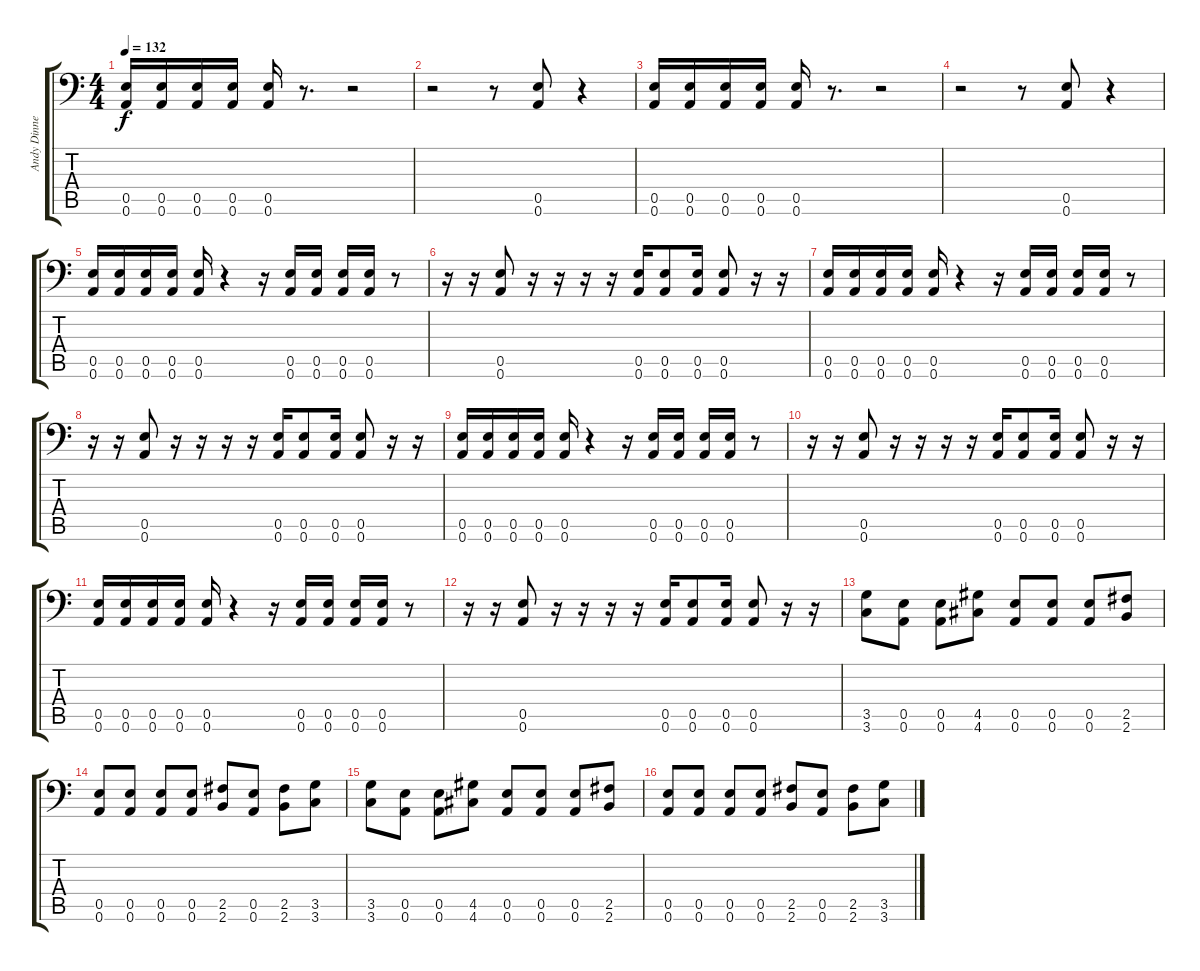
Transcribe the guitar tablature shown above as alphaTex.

\track ("Andy Dinner" "Andy Dinne") {instrument distortionguitar}
\staff {score tabs}
\tuning (B3 Gb3 D3 A2 E2 A1) {hide}
\ts (4 4)
\tempo 132
\clef f4
\ks c
(0.5 0.6).16{dy f} (0.5 0.6).16 (0.5 0.6).16 (0.5 0.6).16 (0.5 0.6).16 r.8{d} r.2 |
r.2 r.8 (0.5 0.6).8 r.4 |
(0.5 0.6).16 (0.5 0.6).16 (0.5 0.6).16 (0.5 0.6).16 (0.5 0.6).16 r.8{d} r.2 |
r.2 r.8 (0.5 0.6).8 r.4 |
(0.5 0.6).16 (0.5 0.6).16 (0.5 0.6).16 (0.5 0.6).16 (0.5 0.6).16 r.4 r.16 (0.5 0.6).16 (0.5 0.6).16 (0.5 0.6).16 (0.5 0.6).16 r.8 |
r.16 r.16 (0.5 0.6).8 r.16 r.16 r.16 r.16 (0.5 0.6).16 (0.5 0.6).8 (0.5 0.6).16 (0.5 0.6).8 r.16 r.16 |
(0.5 0.6).16 (0.5 0.6).16 (0.5 0.6).16 (0.5 0.6).16 (0.5 0.6).16 r.4 r.16 (0.5 0.6).16 (0.5 0.6).16 (0.5 0.6).16 (0.5 0.6).16 r.8 |
r.16 r.16 (0.5 0.6).8 r.16 r.16 r.16 r.16 (0.5 0.6).16 (0.5 0.6).8 (0.5 0.6).16 (0.5 0.6).8 r.16 r.16 |
(0.5 0.6).16 (0.5 0.6).16 (0.5 0.6).16 (0.5 0.6).16 (0.5 0.6).16 r.4 r.16 (0.5 0.6).16 (0.5 0.6).16 (0.5 0.6).16 (0.5 0.6).16 r.8 |
r.16 r.16 (0.5 0.6).8 r.16 r.16 r.16 r.16 (0.5 0.6).16 (0.5 0.6).8 (0.5 0.6).16 (0.5 0.6).8 r.16 r.16 |
(0.5 0.6).16 (0.5 0.6).16 (0.5 0.6).16 (0.5 0.6).16 (0.5 0.6).16 r.4 r.16 (0.5 0.6).16 (0.5 0.6).16 (0.5 0.6).16 (0.5 0.6).16 r.8 |
r.16 r.16 (0.5 0.6).8 r.16 r.16 r.16 r.16 (0.5 0.6).16 (0.5 0.6).8 (0.5 0.6).16 (0.5 0.6).8 r.16 r.16 |
(3.5 3.6).8 (0.5 0.6).8 (0.5 0.6).8 (4.5 4.6).8 (0.5 0.6).8 (0.5 0.6).8 (0.5 0.6).8 (2.5 2.6).8 |
(0.5 0.6).8 (0.5 0.6).8 (0.5 0.6).8 (0.5 0.6).8 (2.5 2.6).8 (0.5 0.6).8 (2.5 2.6).8 (3.5 3.6).8 |
(3.5 3.6).8 (0.5 0.6).8 (0.5 0.6).8 (4.5 4.6).8 (0.5 0.6).8 (0.5 0.6).8 (0.5 0.6).8 (2.5 2.6).8 |
(0.5 0.6).8 (0.5 0.6).8 (0.5 0.6).8 (0.5 0.6).8 (2.5 2.6).8 (0.5 0.6).8 (2.5 2.6).8 (3.5 3.6).8
